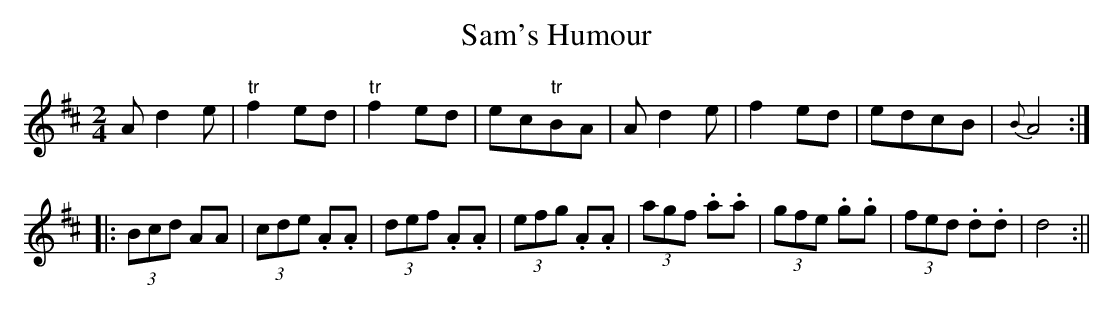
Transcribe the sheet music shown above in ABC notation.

X:1
T:Sam's Humour
M:2/4
L:1/8
K:D
A d2 e|"tr"f2 ed|"tr"f2 ed|ec"tr"BA|A d2 e|f2 ed|edcB|{B}A4:|
|:(3Bcd AA|(3cde .A.A|(3def .A.A|(3efg .A.A|(3agf .a.a|(3gfe .g.g|(3fed .d.d|d4:||
